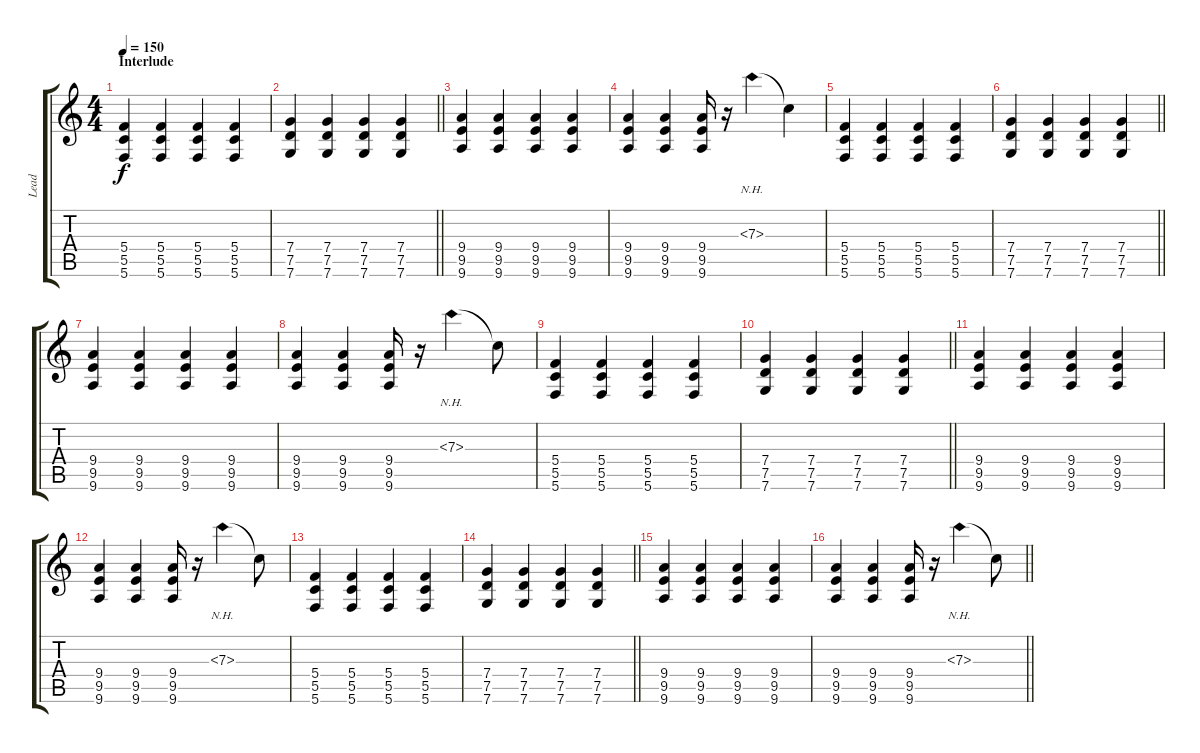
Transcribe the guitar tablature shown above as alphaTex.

\track ("Lead" "Lead") {instrument distortionguitar}
\staff {score tabs}
\tuning (D4 A3 F3 C3 G2 C2) {hide}
\ts (4 4)
\section ("" "Interlude")
\tempo 150
\clef g2
\ks c
(5.4 5.5 5.6).4{dy f} (5.4 5.5 5.6).4 (5.4 5.5 5.6).4 (5.4 5.5 5.6).4 |
\barLineRight lightlight
(7.4 7.5 7.6).4 (7.4 7.5 7.6).4 (7.4 7.5 7.6).4 (7.4 7.5 7.6).4 |
(9.4 9.5 9.6).4 (9.4 9.5 9.6).4 (9.4 9.5 9.6).4 (9.4 9.5 9.6).4 |
(9.4 9.5 9.6).4 (9.4 9.5 9.6).4 (9.4 9.5 9.6).16 r.16 7.3{nh}.4 7.3{t}.4 |
(5.4 5.5 5.6).4 (5.4 5.5 5.6).4 (5.4 5.5 5.6).4 (5.4 5.5 5.6).4 |
\barLineRight lightlight
(7.4 7.5 7.6).4 (7.4 7.5 7.6).4 (7.4 7.5 7.6).4 (7.4 7.5 7.6).4 |
(9.4 9.5 9.6).4 (9.4 9.5 9.6).4 (9.4 9.5 9.6).4 (9.4 9.5 9.6).4 |
(9.4 9.5 9.6).4 (9.4 9.5 9.6).4 (9.4 9.5 9.6).16 r.16 7.3{nh}.4 7.3{t}.8 |
(5.4 5.5 5.6).4 (5.4 5.5 5.6).4 (5.4 5.5 5.6).4 (5.4 5.5 5.6).4 |
\barLineRight lightlight
(7.4 7.5 7.6).4 (7.4 7.5 7.6).4 (7.4 7.5 7.6).4 (7.4 7.5 7.6).4 |
(9.4 9.5 9.6).4 (9.4 9.5 9.6).4 (9.4 9.5 9.6).4 (9.4 9.5 9.6).4 |
(9.4 9.5 9.6).4 (9.4 9.5 9.6).4 (9.4 9.5 9.6).16 r.16 7.3{nh}.4 7.3{t}.8 |
(5.4 5.5 5.6).4 (5.4 5.5 5.6).4 (5.4 5.5 5.6).4 (5.4 5.5 5.6).4 |
\barLineRight lightlight
(7.4 7.5 7.6).4 (7.4 7.5 7.6).4 (7.4 7.5 7.6).4 (7.4 7.5 7.6).4 |
(9.4 9.5 9.6).4 (9.4 9.5 9.6).4 (9.4 9.5 9.6).4 (9.4 9.5 9.6).4 |
\barLineRight lightlight
(9.4 9.5 9.6).4 (9.4 9.5 9.6).4 (9.4 9.5 9.6).16 r.16 7.3{nh}.4 7.3{t}.8
